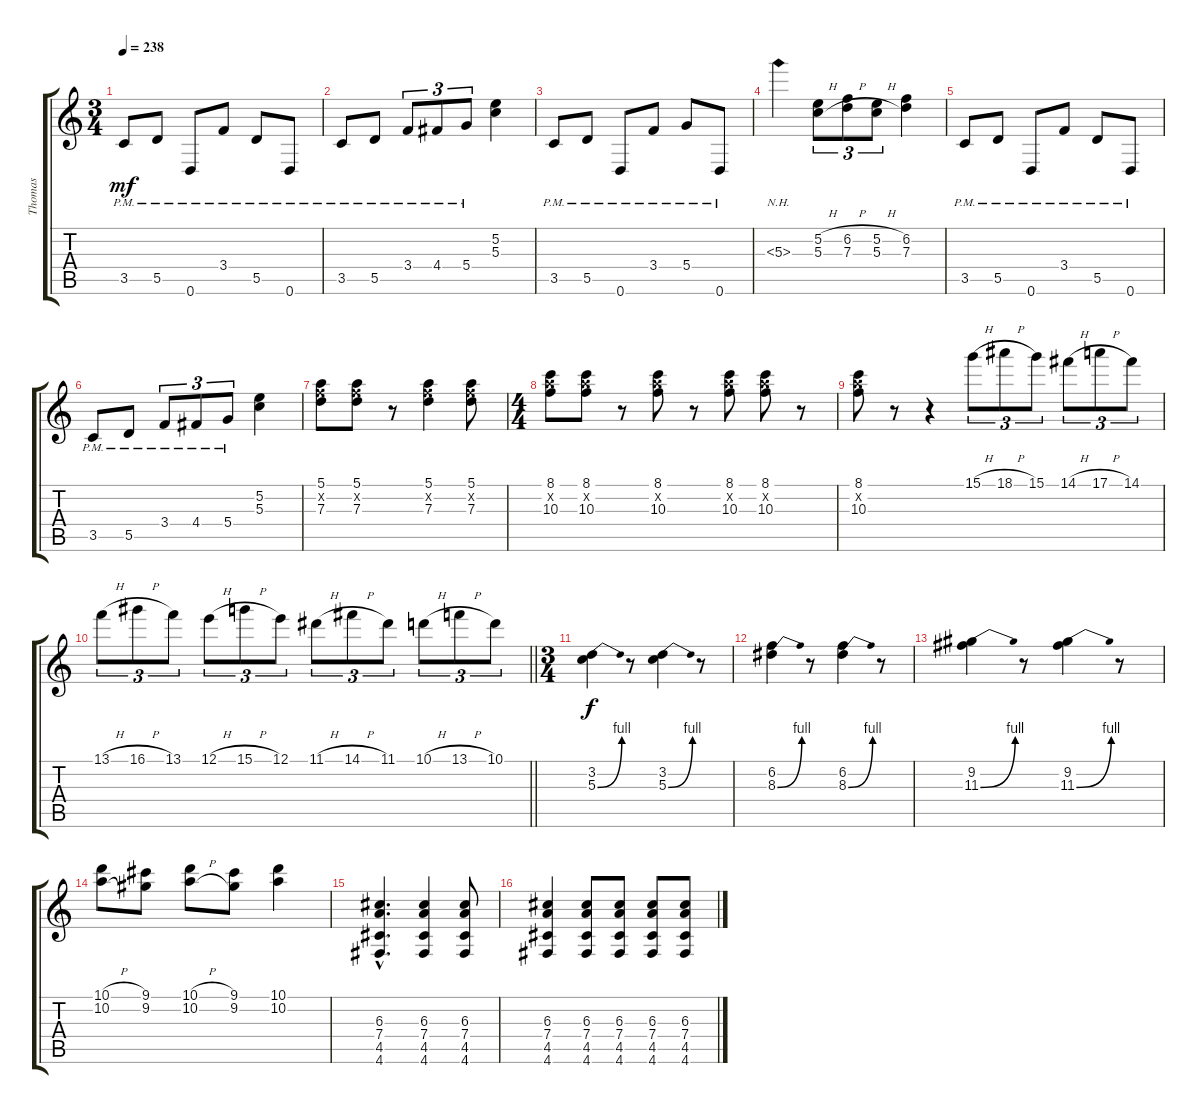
\track ("Thomas" "Thomas") {instrument distortionguitar}
\staff {score tabs}
\tuning (E4 B3 G3 D3 A2 D2) {hide}
\ts (3 4)
\tempo 238
\clef g2
\ks c
3.5{pm}.8{dy mf} 5.5{pm}.8 0.6{pm}.8 3.4{pm}.8 5.5{pm}.8 0.6{pm}.8 |
3.5{pm}.8 5.5{pm}.8 3.4{pm}.8{tu (3 2)} 4.4{pm}.8{tu (3 2)} 5.4{pm}.8{tu (3 2)} (5.2 5.3).4 |
3.5{pm}.8 5.5{pm}.8 0.6{pm}.8 3.4{pm}.8 5.4{pm}.8 0.6{pm}.8 |
5.3{nh}.4 (5.2{h} 5.3{h}).8{tu (3 2)} (6.2{h} 7.3{h}).8{tu (3 2)} (5.2{h} 5.3{h}).8{tu (3 2)} (6.2 7.3).4 |
3.5{pm}.8 5.5{pm}.8 0.6{pm}.8 3.4{pm}.8 5.5{pm}.8 0.6{pm}.8 |
3.5{pm}.8 5.5{pm}.8 3.4{pm}.8{tu (3 2)} 4.4{pm}.8{tu (3 2)} 5.4{pm}.8{tu (3 2)} (5.2 5.3).4 |
(5.1 6.2{x} 7.3).8 (5.1 6.2{x} 7.3).8 r.8 (5.1 6.2{x} 7.3).4 (5.1 6.2{x} 7.3).8 |
\ts (4 4)
(8.1 10.2{x} 10.3).8 (8.1 10.2{x} 10.3).8 r.8 (8.1 10.2{x} 10.3).8 r.8 (8.1 10.2{x} 10.3).8 (8.1 10.2{x} 10.3).8 r.8 |
(8.1 10.2{x} 10.3).8 r.8 r.4 15.1{h}.8{tu (3 2)} 18.1{h}.8{tu (3 2)} 15.1.8{tu (3 2)} 14.1{h}.8{tu (3 2)} 17.1{h}.8{tu (3 2)} 14.1.8{tu (3 2)} |
\barLineRight lightlight
13.1{h}.8{tu (3 2)} 16.1{h}.8{tu (3 2)} 13.1.8{tu (3 2)} 12.1{h}.8{tu (3 2)} 15.1{h}.8{tu (3 2)} 12.1.8{tu (3 2)} 11.1{h}.8{tu (3 2)} 14.1{h}.8{tu (3 2)} 11.1.8{tu (3 2)} 10.1{h}.8{tu (3 2)} 13.1{h}.8{tu (3 2)} 10.1.8{tu (3 2)} |
\ts (3 4)
(3.2 5.3{be (bend 0 0 60 4)}).4{dy f} r.8 (3.2 5.3{be (bend 0 0 60 4)}).4 r.8 |
(6.2 8.3{be (bend 0 0 60 4)}).4 r.8 (6.2 8.3{be (bend 0 0 60 4)}).4 r.8 |
(9.2 11.3{be (bend 0 0 60 4)}).4 r.8 (9.2 11.3{be (bend 0 0 60 4)}).4 r.8 |
(10.1{h} 10.2{h}).8 (9.1 9.2).8 (10.1{h} 10.2{h}).8 (9.1 9.2).8 (10.1 10.2).4 |
(6.3{hac} 7.4{hac} 4.5{hac} 4.6{hac}).4{d} (6.3 7.4 4.5 4.6).4 (6.3 7.4 4.5 4.6).8 |
(6.3 7.4 4.5 4.6).4 (6.3 7.4 4.5 4.6).8 (6.3 7.4 4.5 4.6).8 (6.3 7.4 4.5 4.6).8 (6.3 7.4 4.5 4.6).8
